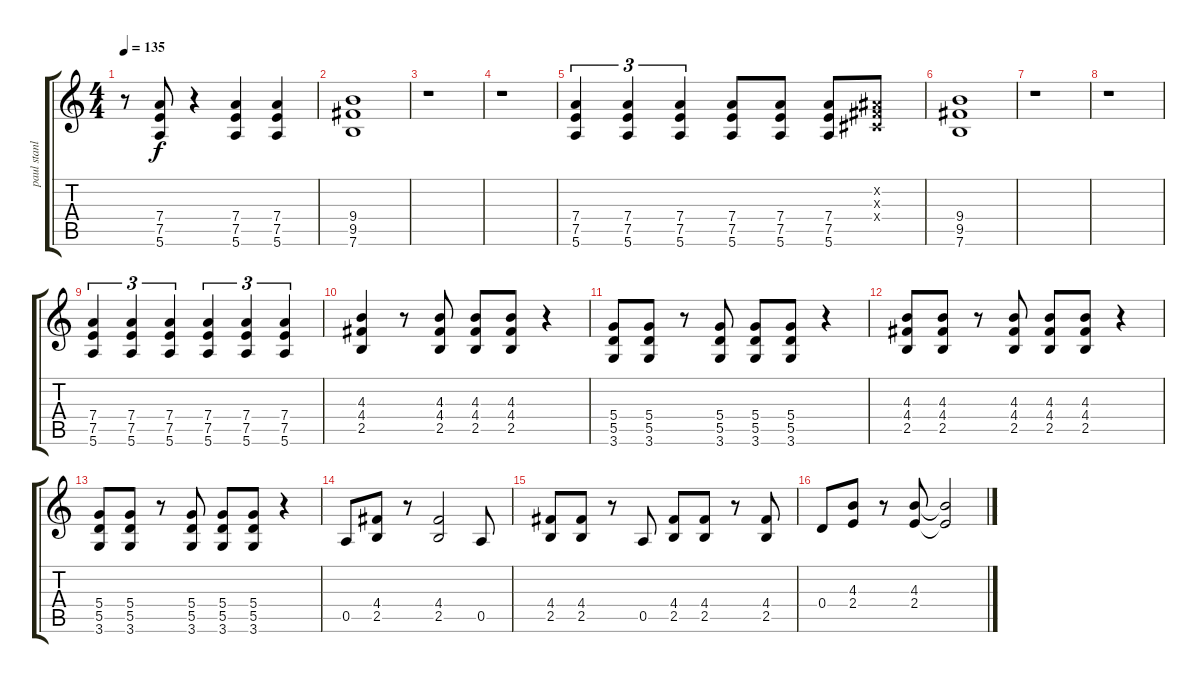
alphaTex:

\track ("paul stanley" "paul stanl") {solo instrument overdrivenguitar}
\staff {score tabs}
\tuning (E4 B3 G3 D3 A2 E2) {hide}
\ts (4 4)
\tempo 135
\clef g2
\ks c
r.8{dy f} (7.4 7.5 5.6).8 r.4 (7.4 7.5 5.6).4 (7.4 7.5 5.6).4 |
(9.4 9.5 7.6).1 |
r.1 |
r.1 |
(7.4 7.5 5.6).4{tu (3 2)} (7.4 7.5 5.6).4{tu (3 2)} (7.4 7.5 5.6).4{tu (3 2)} (7.4 7.5 5.6).8 (7.4 7.5 5.6).8 (7.4 7.5 5.6).8 (-1.2{x} -1.3{x} -1.4{x}).8 |
(9.4 9.5 7.6).1 |
r.1 |
r.1 |
(7.4 7.5 5.6).4{tu (3 2)} (7.4 7.5 5.6).4{tu (3 2)} (7.4 7.5 5.6).4{tu (3 2)} (7.4 7.5 5.6).4{tu (3 2)} (7.4 7.5 5.6).4{tu (3 2)} (7.4 7.5 5.6).4{tu (3 2)} |
(4.3 4.4 2.5).4 r.8 (4.3 4.4 2.5).8 (4.3 4.4 2.5).8 (4.3 4.4 2.5).8 r.4 |
(5.4 5.5 3.6).8 (5.4 5.5 3.6).8 r.8 (5.4 5.5 3.6).8 (5.4 5.5 3.6).8 (5.4 5.5 3.6).8 r.4 |
(4.3 4.4 2.5).8 (4.3 4.4 2.5).8 r.8 (4.3 4.4 2.5).8 (4.3 4.4 2.5).8 (4.3 4.4 2.5).8 r.4 |
(5.4 5.5 3.6).8 (5.4 5.5 3.6).8 r.8 (5.4 5.5 3.6).8 (5.4 5.5 3.6).8 (5.4 5.5 3.6).8 r.4 |
0.5.8 (4.4 2.5).8 r.8 (4.4 2.5).2 0.5.8 |
(4.4 2.5).8 (4.4 2.5).8 r.8 0.5.8 (4.4 2.5).8 (4.4 2.5).8 r.8 (4.4 2.5).8 |
0.4.8 (4.3 2.4).8 r.8 (4.3 2.4).8 (4.3{t} 2.4{t}).2
